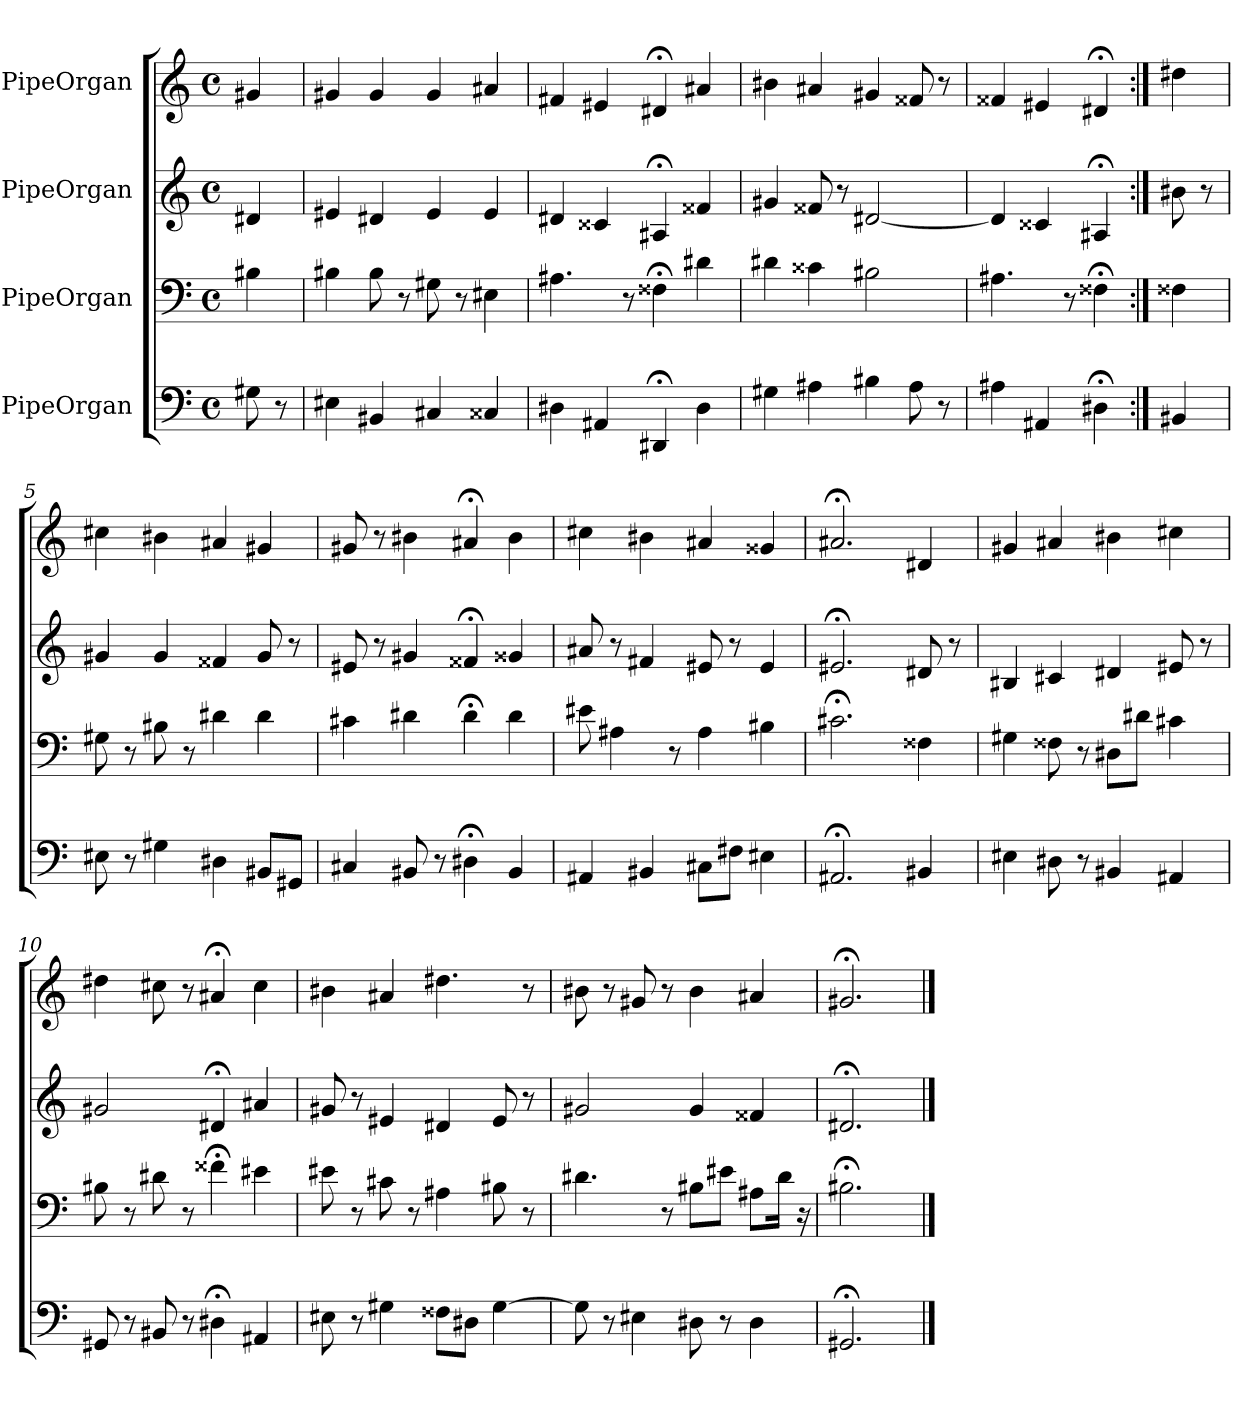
**kern	**kern	**kern	**kern
*part4	*part3	*part2	*part1
*staff4	*staff3	*staff2	*staff1
*I"PipeOrgan	*I"PipeOrgan	*I"PipeOrgan	*I"PipeOrgan
*clefF4	*clefF4	*clefG2	*clefG2
*k[]	*k[]	*k[]	*k[]
*M4/4	*M4/4	*M4/4	*M4/4
*met(c)	*met(c)	*met(c)	*met(c)
*MM60	*MM60	*MM60	*MM60
=	=	=	=
8G#X	4B#X	4d#X	4g#X
8r	.	.	.
=1	=1	=1	=1
4E#X	4B#X	4e#X	4g#X
4BB#X	8B#	4d#X	4g#
.	8r	.	.
4C#X	8G#X	4e#	4g#
.	8r	.	.
4C##X	4E#X	4e#	4a#X
=2	=2	=2	=2
4D#X	4.A#X	4d#X	4f#X
4AA#X	.	4c##X	4e#X
.	8r	.	.
4DD#X;<	4F##X;<	4A#X;<	4d#X;<
4D#	4d#X	4f##X	4a#X
=3	=3	=3	=3
4G#X	4d#X	4g#X	4b#X
4A#X	4c##X	8f##X	4a#X
.	.	8r	.
4B#X	2B#X	[2d#X	4g#X
8A#	.	.	8f##X
8r	.	.	8r
=4	=4	=4	=4
4A#X	4.A#X	4d#]	4f##X
4AA#X	.	4c##X	4e#X
.	8r	.	.
4D#X;<	4F##X;<	4A#X;<	4d#X;<
=:|!	=:|!	=:|!	=:|!
4BB#X	4F##X	8b#X	4dd#X
.	.	8r	.
=5	=5	=5	=5
8E#X	8G#X	4g#X	4cc#X
8r	8r	.	.
4G#X	8B#X	4g#	4b#X
.	8r	.	.
4D#X	4d#X	4f##X	4a#X
8BB#X/L	4d#	8g#	4g#X
8GG#X/J	.	8r	.
=6	=6	=6	=6
4C#X	4c#X	8e#X	8g#X
.	.	8r	8r
8BB#X	4d#X	4g#X	4b#X
8r	.	.	.
4D#X;<	4d#;<	4f##X;<	4a#X;<
4BB#	4d#	4g##X	4b#
=7	=7	=7	=7
4AA#X	8e#X	8a#X	4cc#X
.	4A#X	8r	.
4BB#X	.	4f#X	4b#X
.	8r	.	.
8C#X\L	4A#	8e#X	4a#X
8F#X\J	.	8r	.
4E#X	4B#X	4e#	4g##X
=8	=8	=8	=8
2.AA#X;<	2.c#X;<	2.e#X;<	2.a#X;<
4BB#X	4F##X	8d#X	4d#X
.	.	8r	.
=9	=9	=9	=9
4E#X	4G#X	4B#X	4g#X
8D#X	8F##X	4c#X	4a#X
8r	8r	.	.
4BB#X	8D#X\L	4d#X	4b#X
.	8d#X\J	.	.
4AA#X	4c#X	8e#X	4cc#X
.	.	8r	.
=10	=10	=10	=10
8GG#X	8B#X	2g#X	4dd#X
8r	8r	.	.
8BB#X	8d#X	.	8cc#X
8r	8r	.	8r
4D#X;<	4f##X;<	4d#X;<	4a#X;<
4AA#X	4e#X	4a#X	4cc#
=11	=11	=11	=11
8E#X	8e#X	8g#X	4b#X
8r	8r	8r	.
4G#X	8c#X	4e#X	4a#X
.	8r	.	.
8F##X\L	4A#X	4d#X	4.dd#X
8D#X\J	.	.	.
[4G#	8B#X	8e#	.
.	8r	8r	8r
=12	=12	=12	=12
8G#]	4.d#X	2g#X	8b#X
8r	.	.	8r
4E#X	.	.	8g#X
.	8r	.	8r
8D#X	8B#X\L	4g#	4b#
8r	8e#X\J	.	.
4D#	8A#X\L	4f##X	4a#X
.	16d#\Jk	.	.
.	16r	.	.
=13	=13	=13	=13
2.GG#X;<	2.B#X;<	2.d#X;<	2.g#X;<
==	==	==	==
*-	*-	*-	*-
